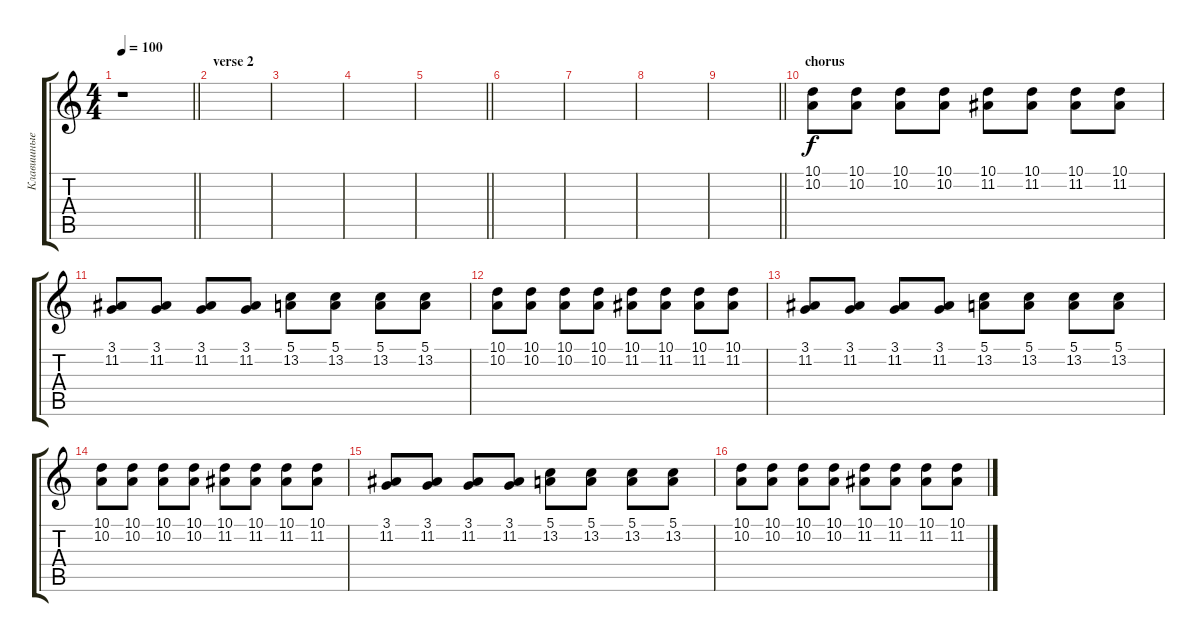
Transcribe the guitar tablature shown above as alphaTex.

\track ("Клавишные" "Клавишные") {instrument stringensemble1}
\staff {score tabs}
\tuning (E4 B3 G3 D3 A2 E2) {hide}
\ts (4 4)
\tempo 100
\clef g2
\barLineRight lightlight
\ks c
r.1{dy f} |
\section ("" "verse 2")
|
|
|
\barLineRight lightlight
|
|
|
|
\barLineRight lightlight
|
\section ("" "chorus")
(10.1 10.2).8 (10.1 10.2).8 (10.1 10.2).8 (10.1 10.2).8 (10.1 11.2).8 (10.1 11.2).8 (10.1 11.2).8 (10.1 11.2).8 |
(3.1 11.2).8 (3.1 11.2).8 (3.1 11.2).8 (3.1 11.2).8 (5.1 13.2).8 (5.1 13.2).8 (5.1 13.2).8 (5.1 13.2).8 |
(10.1 10.2).8 (10.1 10.2).8 (10.1 10.2).8 (10.1 10.2).8 (10.1 11.2).8 (10.1 11.2).8 (10.1 11.2).8 (10.1 11.2).8 |
(3.1 11.2).8 (3.1 11.2).8 (3.1 11.2).8 (3.1 11.2).8 (5.1 13.2).8 (5.1 13.2).8 (5.1 13.2).8 (5.1 13.2).8 |
(10.1 10.2).8 (10.1 10.2).8 (10.1 10.2).8 (10.1 10.2).8 (10.1 11.2).8 (10.1 11.2).8 (10.1 11.2).8 (10.1 11.2).8 |
(3.1 11.2).8 (3.1 11.2).8 (3.1 11.2).8 (3.1 11.2).8 (5.1 13.2).8 (5.1 13.2).8 (5.1 13.2).8 (5.1 13.2).8 |
(10.1 10.2).8 (10.1 10.2).8 (10.1 10.2).8 (10.1 10.2).8 (10.1 11.2).8 (10.1 11.2).8 (10.1 11.2).8 (10.1 11.2).8
